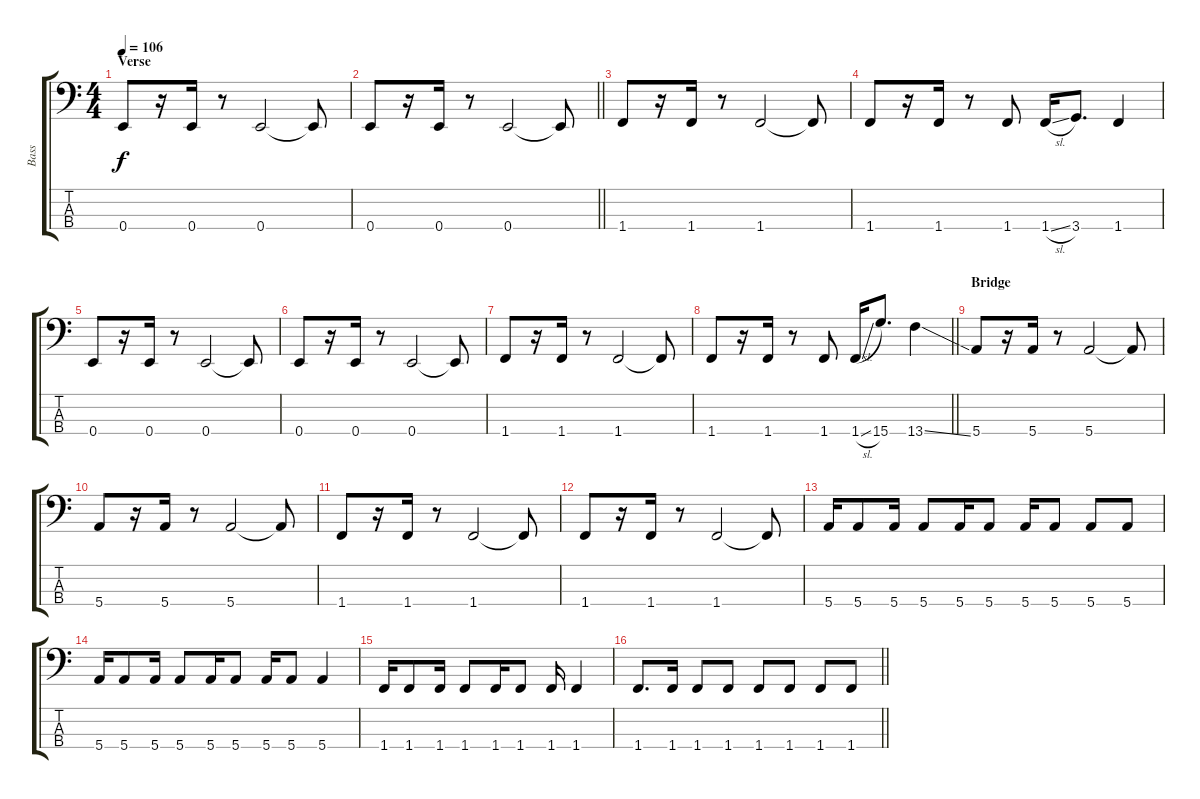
\track ("Bass" "Bass") {instrument electricbassfinger}
\staff {score tabs}
\tuning (G2 D2 A1 E1) {hide}
\ts (4 4)
\section ("" "Verse")
\tempo 106
\clef f4
\ks c
0.4.8{dy f} r.16 0.4.16 r.8 0.4.2 0.4{t}.8 |
\barLineRight lightlight
0.4.8 r.16 0.4.16 r.8 0.4.2 0.4{t}.8 |
1.4.8 r.16 1.4.16 r.8 1.4.2 1.4{t}.8 |
1.4.8 r.16 1.4.16 r.8 1.4.8 1.4{sl}.16 3.4.8{d} 1.4.4 |
0.4.8 r.16 0.4.16 r.8 0.4.2 0.4{t}.8 |
0.4.8 r.16 0.4.16 r.8 0.4.2 0.4{t}.8 |
1.4.8 r.16 1.4.16 r.8 1.4.2 1.4{t}.8 |
\barLineRight lightlight
1.4.8 r.16 1.4.16 r.8 1.4.8 1.4{sl}.16 15.4.8{d} 13.4{ss}.4 |
\section ("" "Bridge")
5.4.8 r.16 5.4.16 r.8 5.4.2 5.4{t}.8 |
5.4.8 r.16 5.4.16 r.8 5.4.2 5.4{t}.8 |
1.4.8 r.16 1.4.16 r.8 1.4.2 1.4{t}.8 |
1.4.8 r.16 1.4.16 r.8 1.4.2 1.4{t}.8 |
5.4.16 5.4.8 5.4.16 5.4.8 5.4.16 5.4.8 5.4.16 5.4.8 5.4.8 5.4.8 |
5.4.16 5.4.8 5.4.16 5.4.8 5.4.16 5.4.8 5.4.16 5.4.8 5.4.4 |
1.4.16 1.4.8 1.4.16 1.4.8 1.4.16 1.4.8 1.4.16 1.4.4 |
\barLineRight lightlight
1.4.8{d} 1.4.16 1.4.8 1.4.8 1.4.8 1.4.8 1.4.8 1.4.8
